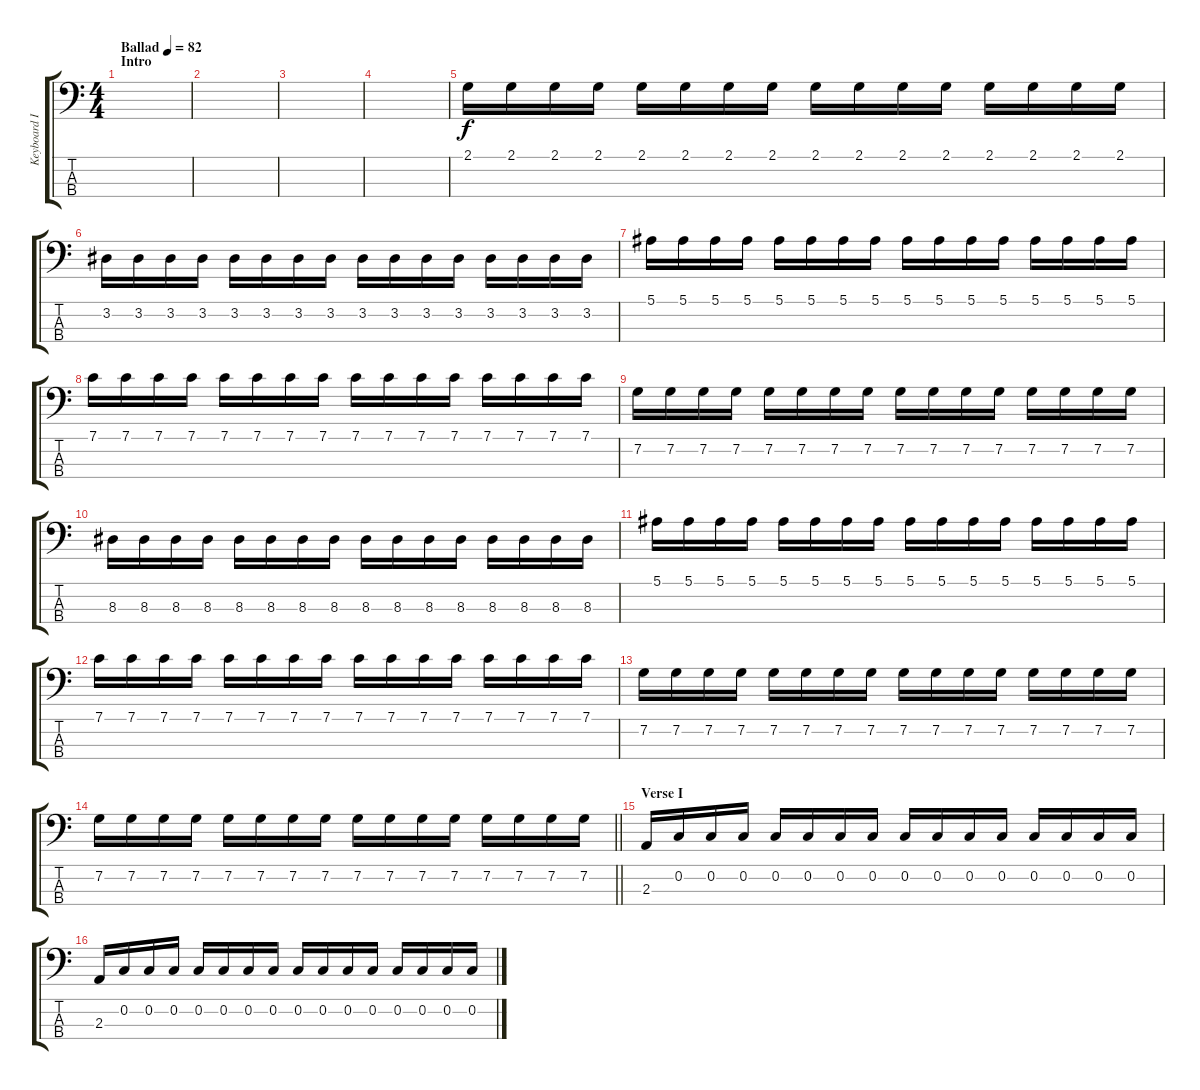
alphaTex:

\track ("Keyboard III - Christian Lorenz" "Keyboard I") {instrument synthbass1}
\staff {score tabs}
\tuning (F2 C2 G1 C1) {hide}
\ts (4 4)
\section ("" "Intro")
\tempo (82 "Ballad")
\clef f4
\ks c
|
|
|
|
2.1.16 2.1.16 2.1.16 2.1.16 2.1.16 2.1.16 2.1.16 2.1.16 2.1.16 2.1.16 2.1.16 2.1.16 2.1.16 2.1.16 2.1.16 2.1.16 |
3.2.16 3.2.16 3.2.16 3.2.16 3.2.16 3.2.16 3.2.16 3.2.16 3.2.16 3.2.16 3.2.16 3.2.16 3.2.16 3.2.16 3.2.16 3.2.16 |
5.1.16 5.1.16 5.1.16 5.1.16 5.1.16 5.1.16 5.1.16 5.1.16 5.1.16 5.1.16 5.1.16 5.1.16 5.1.16 5.1.16 5.1.16 5.1.16 |
7.1.16 7.1.16 7.1.16 7.1.16 7.1.16 7.1.16 7.1.16 7.1.16 7.1.16 7.1.16 7.1.16 7.1.16 7.1.16 7.1.16 7.1.16 7.1.16 |
7.2.16 7.2.16 7.2.16 7.2.16 7.2.16 7.2.16 7.2.16 7.2.16 7.2.16 7.2.16 7.2.16 7.2.16 7.2.16 7.2.16 7.2.16 7.2.16 |
8.3.16 8.3.16 8.3.16 8.3.16 8.3.16 8.3.16 8.3.16 8.3.16 8.3.16 8.3.16 8.3.16 8.3.16 8.3.16 8.3.16 8.3.16 8.3.16 |
5.1.16 5.1.16 5.1.16 5.1.16 5.1.16 5.1.16 5.1.16 5.1.16 5.1.16 5.1.16 5.1.16 5.1.16 5.1.16 5.1.16 5.1.16 5.1.16 |
7.1.16 7.1.16 7.1.16 7.1.16 7.1.16 7.1.16 7.1.16 7.1.16 7.1.16 7.1.16 7.1.16 7.1.16 7.1.16 7.1.16 7.1.16 7.1.16 |
7.2.16 7.2.16 7.2.16 7.2.16 7.2.16 7.2.16 7.2.16 7.2.16 7.2.16 7.2.16 7.2.16 7.2.16 7.2.16 7.2.16 7.2.16 7.2.16 |
\barLineRight lightlight
7.2.16 7.2.16 7.2.16 7.2.16 7.2.16 7.2.16 7.2.16 7.2.16 7.2.16 7.2.16 7.2.16 7.2.16 7.2.16 7.2.16 7.2.16 7.2.16 |
\section ("" "Verse I")
2.3.16 0.2.16 0.2.16 0.2.16 0.2.16 0.2.16 0.2.16 0.2.16 0.2.16 0.2.16 0.2.16 0.2.16 0.2.16 0.2.16 0.2.16 0.2.16 |
2.3.16 0.2.16 0.2.16 0.2.16 0.2.16 0.2.16 0.2.16 0.2.16 0.2.16 0.2.16 0.2.16 0.2.16 0.2.16 0.2.16 0.2.16 0.2.16
